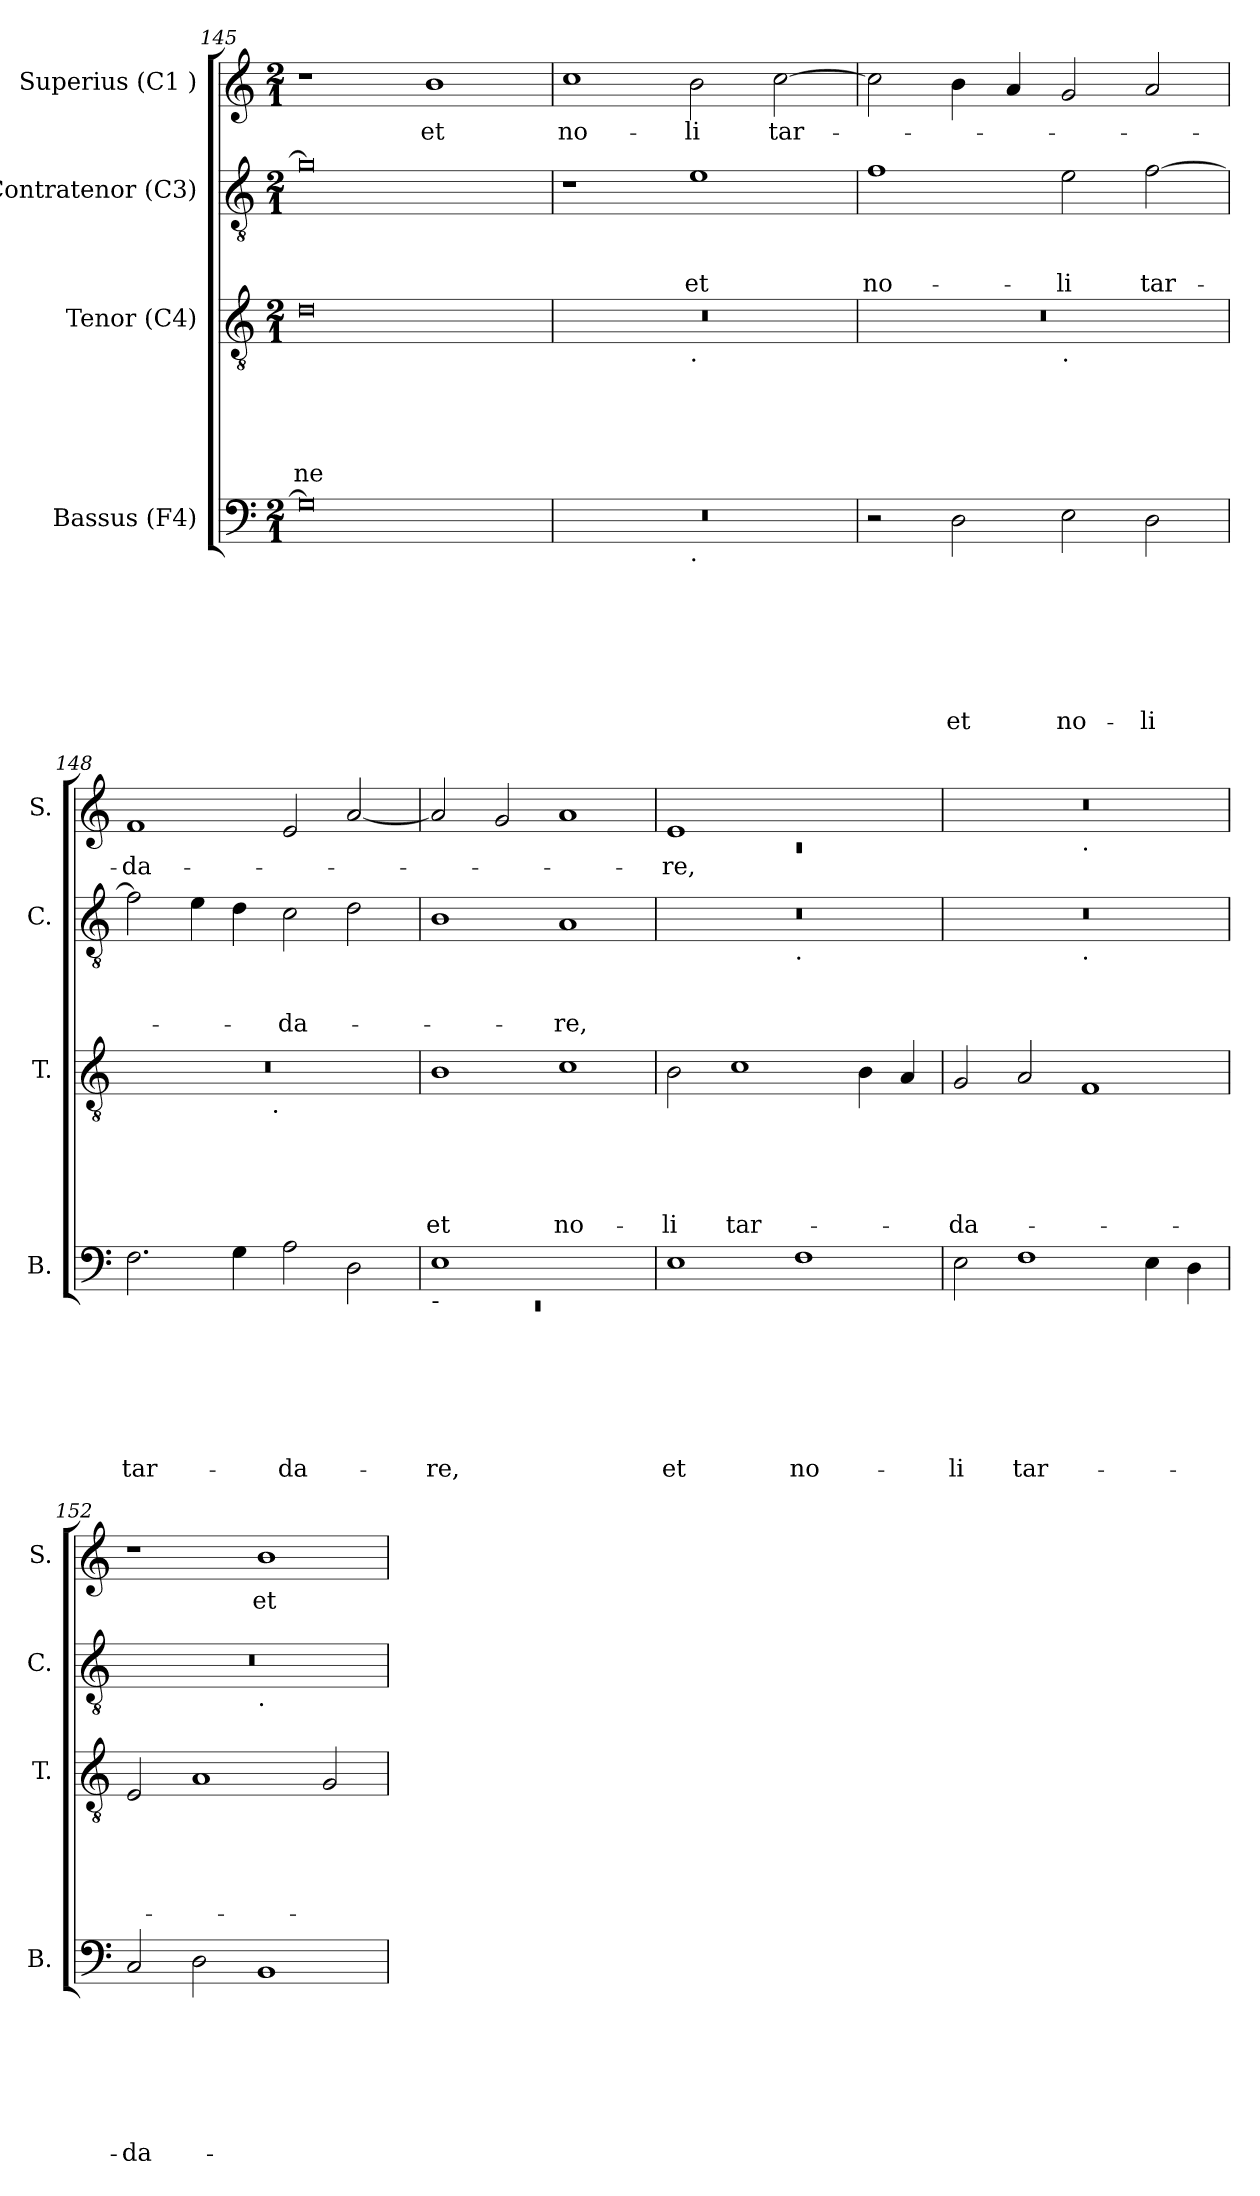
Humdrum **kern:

**kern	**text	**text	**text	**text	**text	**text	**text	**kern	**text	**text	**text	**text	**text	**kern	**text	**text	**text	**kern	**text
*part4	*part4	*part4	*part4	*part4	*part4	*part4	*part4	*part3	*part3	*part3	*part3	*part3	*part3	*part2	*part2	*part2	*part2	*part1	*part1
*staff4	*staff4	*staff4	*staff4	*staff4	*staff4	*staff4	*staff4	*staff3	*staff3	*staff3	*staff3	*staff3	*staff3	*staff2	*staff2	*staff2	*staff2	*staff1	*staff1
*I"Bassus (F4)	*	*	*	*	*	*	*	*I"Tenor (C4)	*	*	*	*	*	*I"Contratenor (C3)	*	*	*	*I"Superius (C1 )	*
*I'B.	*	*	*	*	*	*	*	*I'T.	*	*	*	*	*	*I'C.	*	*	*	*I'S.	*
*clefF4	*	*	*	*	*	*	*	*clefGv2	*	*	*	*	*	*clefGv2	*	*	*	*clefG2	*
*k[]	*	*	*	*	*	*	*	*k[]	*	*	*	*	*	*k[]	*	*	*	*k[]	*
*C:	*	*	*	*	*	*	*	*C:	*	*	*	*	*	*C:	*	*	*	*C:	*
*M2/1	*	*	*	*	*	*	*	*M2/1	*	*	*	*	*	*M2/1	*	*	*	*M2/1	*
=145	=145	=145	=145	=145	=145	=145	=145	=145	=145	=145	=145	=145	=145	=145	=145	=145	=145	=145	=145
!	!	!	!	!	!	!	!	!	!	!	!	!	!LO:LY:b:rj	!	!	!	!	!	!
0G]	.	.	.	.	.	.	.	0d	.	.	.	.	-ne	0g]	.	.	.	1r	.
!	!	!	!	!	!	!	!	!	!	!	!	!	!	!	!	!	!	!	!LO:LY:b
.	.	.	.	.	.	.	.	.	.	.	.	.	.	.	.	.	.	1b	-et
=146	=146	=146	=146	=146	=146	=146	=146	=146	=146	=146	=146	=146	=146	=146	=146	=146	=146	=146	=146
!	!	!	!	!	!	!	!	!	!	!	!	!	!	!	!	!	!	!	!LO:LY:b
*^	*	*	*	*	*	*	*	*^	*	*	*	*	*	*	*	*	*	*	*
0r	1ryy	.	.	.	.	.	.	.	0r	1ryy	.	.	.	.	.	1r	.	.	.	1cc	no-
!	!	!	!	!	!	!	!	!	!	!LO:TX:b:t=.	!	!	!	!	!	!	!	!	!	!	!
!	!LO:TX:b:t=.	!	!	!	!	!	!	!	!	!	!	!	!	!	!	!	!	!	!	!	!
!	!	!	!	!	!	!	!	!	!	!	!	!	!	!	!	!	!	!	!LO:LY:b	!	!LO:LY:b
.	1ryy	.	.	.	.	.	.	.	.	1ryy	.	.	.	.	.	1e	.	.	et	2b\	-li
!	!	!	!	!	!	!	!	!	!	!	!	!	!	!	!	!	!	!	!	!	!LO:LY:b
.	.	.	.	.	.	.	.	.	.	.	.	.	.	.	.	.	.	.	.	[>2cc\	tar-
=147	=147	=147	=147	=147	=147	=147	=147	=147	=147	=147	=147	=147	=147	=147	=147	=147	=147	=147	=147	=147	=147
!	!	!	!	!	!	!	!	!	!	!	!	!	!	!	!	!	!	!	!LO:LY:b	!	!
*v	*v	*	*	*	*	*	*	*	*	*	*	*	*	*	*	*	*	*	*	*	*
2r	.	.	.	.	.	.	.	0r	1ryy	.	.	.	.	.	1f	.	.	no-	2cc\]	.
!	!	!	!	!	!	!	!LO:LY:b	!	!	!	!	!	!	!	!	!	!	!	!	!
2D\	.	.	.	.	.	.	et	.	.	.	.	.	.	.	.	.	.	.	4b\	.
.	.	.	.	.	.	.	.	.	.	.	.	.	.	.	.	.	.	.	4a/	.
!	!	!	!	!	!	!	!	!	!LO:TX:b:t=.	!	!	!	!	!	!	!	!	!	!	!
!	!	!	!	!	!	!	!LO:LY:b	!	!	!	!	!	!	!	!	!	!	!LO:LY:b	!	!
2E\	.	.	.	.	.	.	no-	.	1ryy	.	.	.	.	.	2e\	.	.	-li	2g/	.
!	!	!	!	!	!	!	!LO:LY:b	!	!	!	!	!	!	!	!	!	!	!LO:LY:b	!	!
2D\	.	.	.	.	.	.	-li	.	.	.	.	.	.	.	[>2f\	.	.	tar-	2a/	.
=148	=148	=148	=148	=148	=148	=148	=148	=148	=148	=148	=148	=148	=148	=148	=148	=148	=148	=148	=148	=148
!	!	!	!	!	!	!	!LO:LY:b	!	!	!	!	!	!	!	!	!	!	!	!	!LO:LY:b
2.F\	.	.	.	.	.	.	tar-	0r	2ryy	.	.	.	.	.	2f\]	.	.	.	1f	-da-
.	.	.	.	.	.	.	.	.	4...ryy	.	.	.	.	.	4e\	.	.	.	.	.
4G\	.	.	.	.	.	.	.	.	.	.	.	.	.	.	4d\	.	.	.	.	.
!	!	!	!	!	!	!	!	!	!LO:TX:b:t=.	!	!	!	!	!	!	!	!	!	!	!
.	.	.	.	.	.	.	.	.	1ryy	.	.	.	.	.	.	.	.	.	.	.
!	!	!	!	!	!	!	!LO:LY:b	!	!	!	!	!	!	!	!	!	!	!LO:LY:b	!	!
2A\	.	.	.	.	.	.	-da-	.	.	.	.	.	.	.	2c\	.	.	-da-	2e/	.
2D\	.	.	.	.	.	.	.	.	.	.	.	.	.	.	2d\	.	.	.	[>2a/	.
.	.	.	.	.	.	.	.	.	32ryy	.	.	.	.	.	.	.	.	.	.	.
!!LO:PB:g=z
=149	=149	=149	=149	=149	=149	=149	=149	=149	=149	=149	=149	=149	=149	=149	=149	=149	=149	=149	=149	=149
*^	*	*	*	*	*	*	*	*	*	*	*	*	*	*	*	*	*	*	*	*
!LO:TX:b:t=-	!	!	!	!	!	!	!	!	!	!	!	!	!	!	!	!	!	!	!	!	!
!	!LO:N:vis=1	!	!	!	!	!	!	!LO:LY:b	!	!	!	!	!	!	!LO:LY:b	!	!	!	!	!	!
*	*	*	*	*	*	*	*	*	*v	*v	*	*	*	*	*	*	*	*	*	*	*
1E	0rEE	.	.	.	.	.	.	-re,	1B	.	.	.	.	et	1B	.	.	.	2a/]	.
.	.	.	.	.	.	.	.	.	.	.	.	.	.	.	.	.	.	.	2g/	.
!	!	!	!	!	!	!	!	!	!	!	!	!	!	!LO:LY:b	!	!	!	!LO:LY:b	!	!
1ryy	.	.	.	.	.	.	.	.	1c	.	.	.	.	no-	1A	.	.	-re,	1a	.
*v	*v	*	*	*	*	*	*	*	*	*	*	*	*	*	*	*	*	*	*	*
=150	=150	=150	=150	=150	=150	=150	=150	=150	=150	=150	=150	=150	=150	=150	=150	=150	=150	=150	=150
*	*	*	*	*	*	*	*	*	*	*	*	*	*	*	*	*	*	*^	*
!	!	!	!	!	!	!	!LO:LY:b	!	!	!	!	!	!LO:LY:b	!	!	!	!	!	!LO:N:vis=1	!LO:LY:b
*	*	*	*	*	*	*	*	*	*	*	*	*	*	*^	*	*	*	*	*	*
1E	.	.	.	.	.	.	et	2B\	.	.	.	.	-li	0r	1ryy	.	.	.	1e	0rc	-re,
!	!	!	!	!	!	!	!	!	!	!	!	!	!LO:LY:b	!	!	!	!	!	!	!	!
.	.	.	.	.	.	.	.	1c	.	.	.	.	tar-	.	.	.	.	.	.	.	.
!	!	!	!	!	!	!	!	!	!	!	!	!	!	!	!LO:TX:b:t=.	!	!	!	!	!	!
!	!	!	!	!	!	!	!LO:LY:b	!	!	!	!	!	!	!	!	!	!	!	!	!	!
1F	.	.	.	.	.	.	no-	.	.	.	.	.	.	.	1ryy	.	.	.	1ryy	.	.
.	.	.	.	.	.	.	.	4B\	.	.	.	.	.	.	.	.	.	.	.	.	.
.	.	.	.	.	.	.	.	4A/	.	.	.	.	.	.	.	.	.	.	.	.	.
=151	=151	=151	=151	=151	=151	=151	=151	=151	=151	=151	=151	=151	=151	=151	=151	=151	=151	=151	=151	=151	=151
!	!	!	!	!	!	!	!LO:LY:b	!	!	!	!	!	!LO:LY:b	!	!	!	!	!	!	!	!
2E\	.	.	.	.	.	.	-li	2G/	.	.	.	.	-da-	0r	1ryy	.	.	.	0r	1ryy	.
!	!	!	!	!	!	!	!LO:LY:b	!	!	!	!	!	!	!	!	!	!	!	!	!	!
1F	.	.	.	.	.	.	tar-	2A/	.	.	.	.	.	.	.	.	.	.	.	.	.
!	!	!	!	!	!	!	!	!	!	!	!	!	!	!	!	!	!	!	!	!LO:TX:b:t=.	!
!	!	!	!	!	!	!	!	!	!	!	!	!	!	!	!LO:TX:b:t=.	!	!	!	!	!	!
.	.	.	.	.	.	.	.	1F	.	.	.	.	.	.	1ryy	.	.	.	.	1ryy	.
4E\	.	.	.	.	.	.	.	.	.	.	.	.	.	.	.	.	.	.	.	.	.
4D\	.	.	.	.	.	.	.	.	.	.	.	.	.	.	.	.	.	.	.	.	.
=152	=152	=152	=152	=152	=152	=152	=152	=152	=152	=152	=152	=152	=152	=152	=152	=152	=152	=152	=152	=152	=152
!	!	!	!	!	!	!	!LO:LY:b	!	!	!	!	!	!	!	!	!	!	!	!	!	!
*	*	*	*	*	*	*	*	*	*	*	*	*	*	*	*	*	*	*	*v	*v	*
2C/	.	.	.	.	.	.	-da-	2E/	.	.	.	.	.	0r	1ryy	.	.	.	1r	.
2D\	.	.	.	.	.	.	.	1A	.	.	.	.	.	.	.	.	.	.	.	.
!	!	!	!	!	!	!	!	!	!	!	!	!	!	!	!LO:TX:b:t=.	!	!	!	!	!
!	!	!	!	!	!	!	!	!	!	!	!	!	!	!	!	!	!	!	!	!LO:LY:b
1BB	.	.	.	.	.	.	.	.	.	.	.	.	.	.	1ryy	.	.	.	1b	et
.	.	.	.	.	.	.	.	2G/	.	.	.	.	.	.	.	.	.	.	.	.
*	*	*	*	*	*	*	*	*	*	*	*	*	*	*v	*v	*	*	*	*	*
=	=	=	=	=	=	=	=	=	=	=	=	=	=	=	=	=	=	=	=
*-	*-	*-	*-	*-	*-	*-	*-	*-	*-	*-	*-	*-	*-	*-	*-	*-	*-	*-	*-
